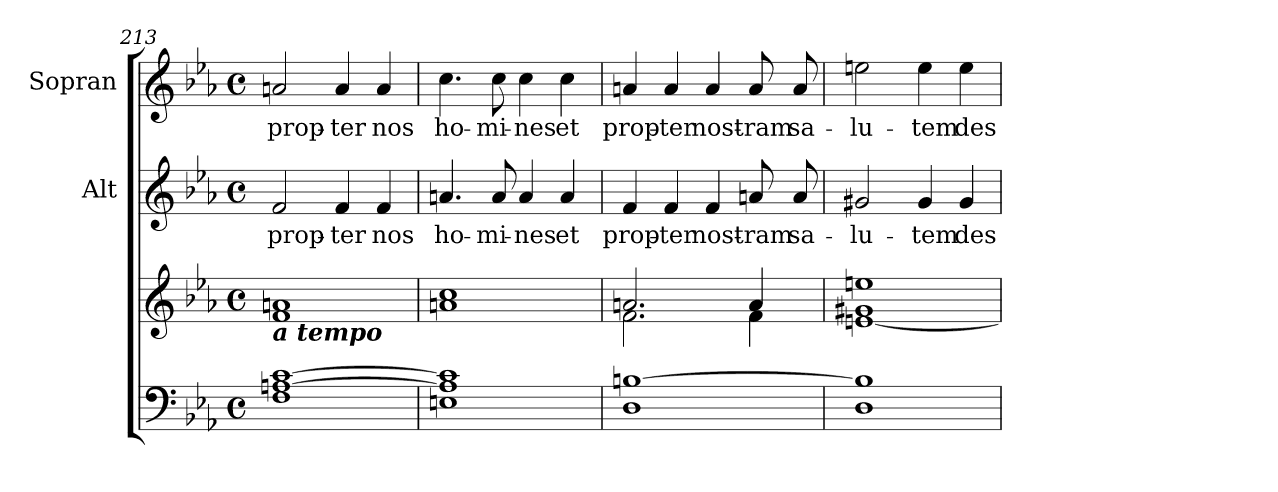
**kern	**kern	**kern	**text	**kern	**text
*part3	*part3	*part2	*part2	*part1	*part1
*staff4	*staff3	*staff2	*staff2	*staff1	*staff1
*	*	*I"Alt	*	*I"Sopran	*
*	*	*I'A.	*	*I'S.	*
*clefF4	*clefG2	*clefG2	*	*clefG2	*
*k[b-e-a-]	*k[b-e-a-]	*k[b-e-a-]	*	*k[b-e-a-]	*
*E-:	*E-:	*E-:	*	*E-:	*
*M4/4	*M4/4	*M4/4	*	*M4/4	*
*met(c)	*met(c)	*met(c)	*	*met(c)	*
=213	=213	=213	=213	=213	=213
!	!LO:TX:b:Bi:t=a tempo	!	!	!	!
!	!	!	!LO:LY:b	!	!LO:LY:b
1F [1An [1c	1f 1an	2f/	prop-	2an/	prop-
!	!	!	!LO:LY:b	!	!LO:LY:b
.	.	4f/	-ter	4a/	-ter
!	!	!	!LO:LY:b	!	!LO:LY:b
.	.	4f/	nos	4a/	nos
!!LO:PB:g=z
=214	=214	=214	=214	=214	=214
!	!	!	!LO:LY:b	!	!LO:LY:b
1En 1A] 1c]	1an 1cc	4.an/	ho-	4.cc\	ho-
!	!	!	!LO:LY:b	!	!LO:LY:b
.	.	8a/	-mi-	8cc\	-mi-
!	!	!	!LO:LY:b	!	!LO:LY:b
.	.	4a/	-nes	4cc\	-nes
!	!	!	!LO:LY:b	!	!LO:LY:b
.	.	4a/	et	4cc\	et
=215	=215	=215	=215	=215	=215
*	*^	*	*	*	*
!	!	!	!	!LO:LY:b	!	!LO:LY:b
1D [1Bn	2.an/	2.f\	4f/	prop-	4an/	prop-
!	!	!	!	!LO:LY:b	!	!LO:LY:b
.	.	.	4f/	-ter	4a/	-ter
!	!	!	!	!LO:LY:b	!	!LO:LY:b
.	.	.	4f/	nost-	4a/	nost-
!	!	!	!	!LO:LY:b	!	!LO:LY:b
.	4a/	4f\	8an/	-ram	8a/	-ram
!	!	!	!	!LO:LY:b	!	!LO:LY:b
.	.	.	8a/	sa-	8a/	sa-
*	*v	*v	*	*	*	*
=216	=216	=216	=216	=216	=216
*^	*	*	*	*	*
!	!	!	!	!LO:LY:b	!	!LO:LY:b
1B]	1D	[1en 1g#X 1een	2g#X/	-lu-	2een\	-lu-
!	!	!	!	!LO:LY:b	!	!LO:LY:b
.	.	.	4g#/	-tem	4ee\	-tem
!	!	!	!	!LO:LY:b	!	!LO:LY:b
.	.	.	4g#/	des-	4ee\	des-
*v	*v	*	*	*	*	*
=	=	=	=	=	=
*-	*-	*-	*-	*-	*-
